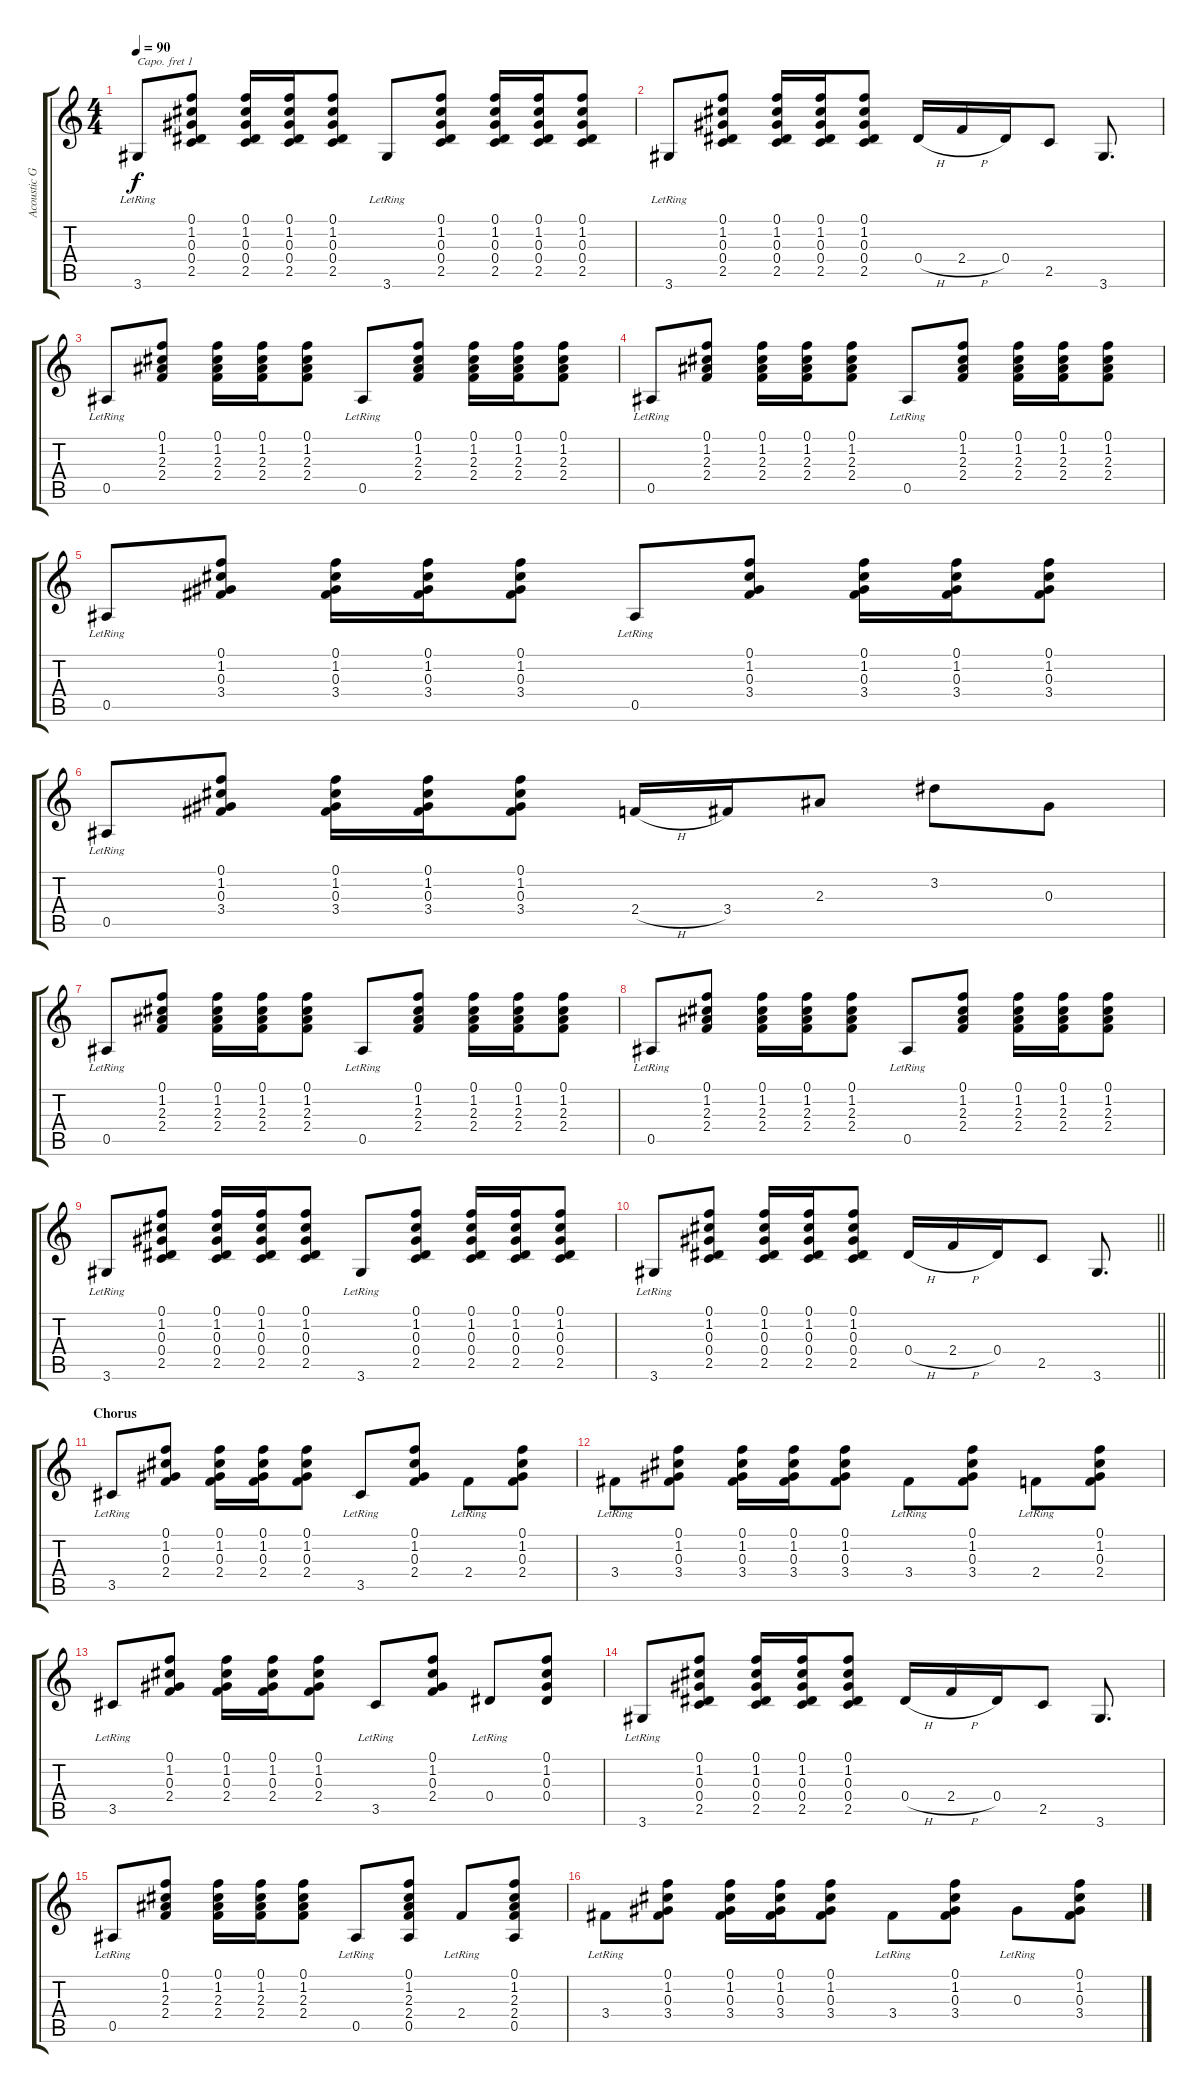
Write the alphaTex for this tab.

\track ("Acoustic Guitar" "Acoustic G") {instrument acousticguitarnylon}
\staff {score tabs}
\capo 1
\tuning (E4 B3 G3 D3 A2 E2) {hide}
\ts (4 4)
\tempo 90
\clef g2
\ks c
3.6{lr}.8{dy f} (0.1 1.2 0.3 0.4 2.5).8 (0.1 1.2 0.3 0.4 2.5).16 (0.1 1.2 0.3 0.4 2.5).16 (0.1 1.2 0.3 0.4 2.5).8 3.6{lr}.8 (0.1 1.2 0.3 0.4 2.5).8 (0.1 1.2 0.3 0.4 2.5).16 (0.1 1.2 0.3 0.4 2.5).16 (0.1 1.2 0.3 0.4 2.5).8 |
3.6{lr}.8 (0.1 1.2 0.3 0.4 2.5).8 (0.1 1.2 0.3 0.4 2.5).16 (0.1 1.2 0.3 0.4 2.5).16 (0.1 1.2 0.3 0.4 2.5).8 0.4{h}.16 2.4{h}.16 0.4.16 2.5.8 3.6.8{d} |
0.5{lr}.8 (0.1 1.2 2.3 2.4).8 (0.1 1.2 2.3 2.4).16 (0.1 1.2 2.3 2.4).16 (0.1 1.2 2.3 2.4).8 0.5{lr}.8 (0.1 1.2 2.3 2.4).8 (0.1 1.2 2.3 2.4).16 (0.1 1.2 2.3 2.4).16 (0.1 1.2 2.3 2.4).8 |
0.5{lr}.8 (0.1 1.2 2.3 2.4).8 (0.1 1.2 2.3 2.4).16 (0.1 1.2 2.3 2.4).16 (0.1 1.2 2.3 2.4).8 0.5{lr}.8 (0.1 1.2 2.3 2.4).8 (0.1 1.2 2.3 2.4).16 (0.1 1.2 2.3 2.4).16 (0.1 1.2 2.3 2.4).8 |
0.5{lr}.8 (0.1 1.2 0.3 3.4).8 (0.1 1.2 0.3 3.4).16 (0.1 1.2 0.3 3.4).16 (0.1 1.2 0.3 3.4).8 0.5{lr}.8 (0.1 1.2 0.3 3.4).8 (0.1 1.2 0.3 3.4).16 (0.1 1.2 0.3 3.4).16 (0.1 1.2 0.3 3.4).8 |
0.5{lr}.8 (0.1 1.2 0.3 3.4).8 (0.1 1.2 0.3 3.4).16 (0.1 1.2 0.3 3.4).16 (0.1 1.2 0.3 3.4).8 2.4{h}.16 3.4.16 2.3.8 3.2.8 0.3.8 |
0.5{lr}.8 (0.1 1.2 2.3 2.4).8 (0.1 1.2 2.3 2.4).16 (0.1 1.2 2.3 2.4).16 (0.1 1.2 2.3 2.4).8 0.5{lr}.8 (0.1 1.2 2.3 2.4).8 (0.1 1.2 2.3 2.4).16 (0.1 1.2 2.3 2.4).16 (0.1 1.2 2.3 2.4).8 |
0.5{lr}.8 (0.1 1.2 2.3 2.4).8 (0.1 1.2 2.3 2.4).16 (0.1 1.2 2.3 2.4).16 (0.1 1.2 2.3 2.4).8 0.5{lr}.8 (0.1 1.2 2.3 2.4).8 (0.1 1.2 2.3 2.4).16 (0.1 1.2 2.3 2.4).16 (0.1 1.2 2.3 2.4).8 |
3.6{lr}.8 (0.1 1.2 0.3 0.4 2.5).8 (0.1 1.2 0.3 0.4 2.5).16 (0.1 1.2 0.3 0.4 2.5).16 (0.1 1.2 0.3 0.4 2.5).8 3.6{lr}.8 (0.1 1.2 0.3 0.4 2.5).8 (0.1 1.2 0.3 0.4 2.5).16 (0.1 1.2 0.3 0.4 2.5).16 (0.1 1.2 0.3 0.4 2.5).8 |
\barLineRight lightlight
3.6{lr}.8 (0.1 1.2 0.3 0.4 2.5).8 (0.1 1.2 0.3 0.4 2.5).16 (0.1 1.2 0.3 0.4 2.5).16 (0.1 1.2 0.3 0.4 2.5).8 0.4{h}.16 2.4{h}.16 0.4.16 2.5.8 3.6.8{d} |
\section ("" "Chorus")
3.5{lr}.8 (0.1 1.2 0.3 2.4).8 (0.1 1.2 0.3 2.4).16 (0.1 1.2 0.3 2.4).16 (0.1 1.2 0.3 2.4).8 3.5{lr}.8 (0.1 1.2 0.3 2.4).8 2.4{lr}.8 (0.1 1.2 0.3 2.4).8 |
3.4{lr}.8 (0.1 1.2 0.3 3.4).8 (0.1 1.2 0.3 3.4).16 (0.1 1.2 0.3 3.4).16 (0.1 1.2 0.3 3.4).8 3.4{lr}.8 (0.1 1.2 0.3 3.4).8 2.4{lr}.8 (0.1 1.2 0.3 2.4).8 |
3.5{lr}.8 (0.1 1.2 0.3 2.4).8 (0.1 1.2 0.3 2.4).16 (0.1 1.2 0.3 2.4).16 (0.1 1.2 0.3 2.4).8 3.5{lr}.8 (0.1 1.2 0.3 2.4).8 0.4{lr}.8 (0.1 1.2 0.3 0.4).8 |
3.6{lr}.8 (0.1 1.2 0.3 0.4 2.5).8 (0.1 1.2 0.3 0.4 2.5).16 (0.1 1.2 0.3 0.4 2.5).16 (0.1 1.2 0.3 0.4 2.5).8 0.4{h}.16 2.4{h}.16 0.4.16 2.5.8 3.6.8{d} |
0.5{lr}.8 (0.1 1.2 2.3 2.4).8 (0.1 1.2 2.3 2.4).16 (0.1 1.2 2.3 2.4).16 (0.1 1.2 2.3 2.4).8 0.5{lr}.8 (0.1 1.2 2.3 2.4 0.5).8 2.4{lr}.8 (0.1 1.2 2.3 2.4 0.5).8 |
3.4{lr}.8 (0.1 1.2 0.3 3.4).8 (0.1 1.2 0.3 3.4).16 (0.1 1.2 0.3 3.4).16 (0.1 1.2 0.3 3.4).8 3.4{lr}.8 (0.1 1.2 0.3 3.4).8 0.3{lr}.8 (0.1 1.2 0.3 3.4).8
